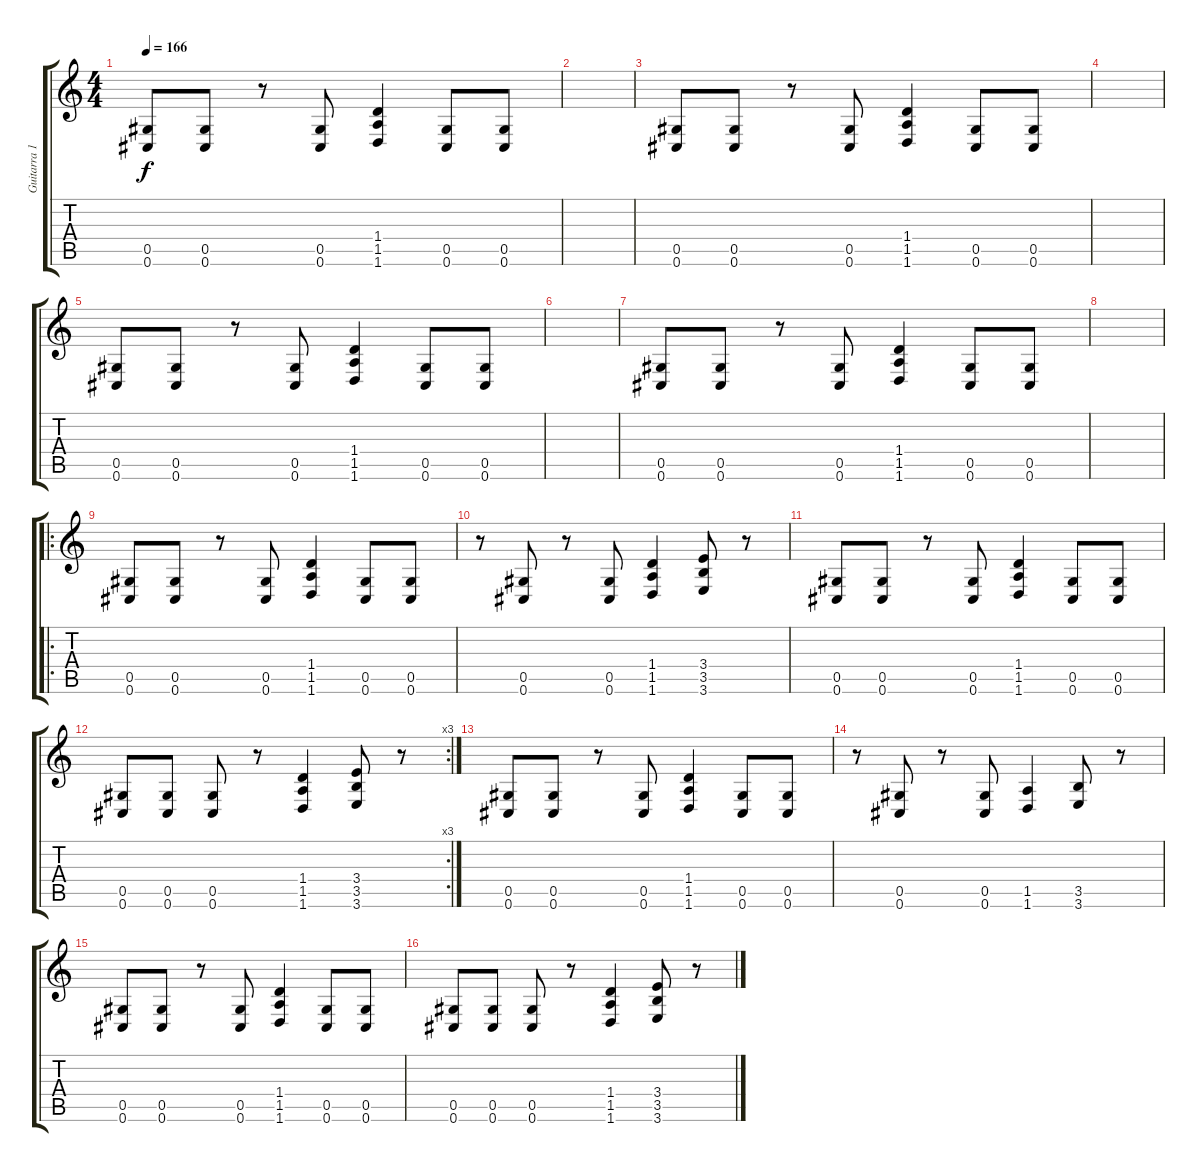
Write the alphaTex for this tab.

\track ("Guitarra 1" "Guitarra 1") {instrument distortionguitar}
\staff {score tabs}
\tuning (Eb4 Bb3 Gb3 Db3 Ab2 Db2) {hide}
\ts (4 4)
\tempo 166
\clef g2
\ks c
(0.5 0.6).8{dy f instrument distortionguitar} (0.5 0.6).8 r.8 (0.5 0.6).8 (1.4 1.5 1.6).4 (0.5 0.6).8 (0.5 0.6).8 |
|
(0.5 0.6).8 (0.5 0.6).8 r.8 (0.5 0.6).8 (1.4 1.5 1.6).4 (0.5 0.6).8 (0.5 0.6).8 |
|
(0.5 0.6).8 (0.5 0.6).8 r.8 (0.5 0.6).8 (1.4 1.5 1.6).4 (0.5 0.6).8 (0.5 0.6).8 |
|
(0.5 0.6).8 (0.5 0.6).8 r.8 (0.5 0.6).8 (1.4 1.5 1.6).4 (0.5 0.6).8 (0.5 0.6).8 |
|
\ro
(0.5 0.6).8 (0.5 0.6).8 r.8 (0.5 0.6).8 (1.4 1.5 1.6).4 (0.5 0.6).8 (0.5 0.6).8 |
r.8 (0.5 0.6).8 r.8 (0.5 0.6).8 (1.4 1.5 1.6).4 (3.4 3.5 3.6).8 r.8 |
(0.5 0.6).8 (0.5 0.6).8 r.8 (0.5 0.6).8 (1.4 1.5 1.6).4 (0.5 0.6).8 (0.5 0.6).8 |
\rc 3
(0.5 0.6).8 (0.5 0.6).8 (0.5 0.6).8 r.8 (1.4 1.5 1.6).4 (3.4 3.5 3.6).8 r.8 |
(0.5 0.6).8 (0.5 0.6).8 r.8 (0.5 0.6).8 (1.4 1.5 1.6).4 (0.5 0.6).8 (0.5 0.6).8 |
r.8 (0.5 0.6).8 r.8 (0.5 0.6).8 (1.5 1.6).4 (3.5 3.6).8 r.8 |
(0.5 0.6).8 (0.5 0.6).8 r.8 (0.5 0.6).8 (1.4 1.5 1.6).4 (0.5 0.6).8 (0.5 0.6).8 |
(0.5 0.6).8 (0.5 0.6).8 (0.5 0.6).8 r.8 (1.4 1.5 1.6).4 (3.4 3.5 3.6).8 r.8
